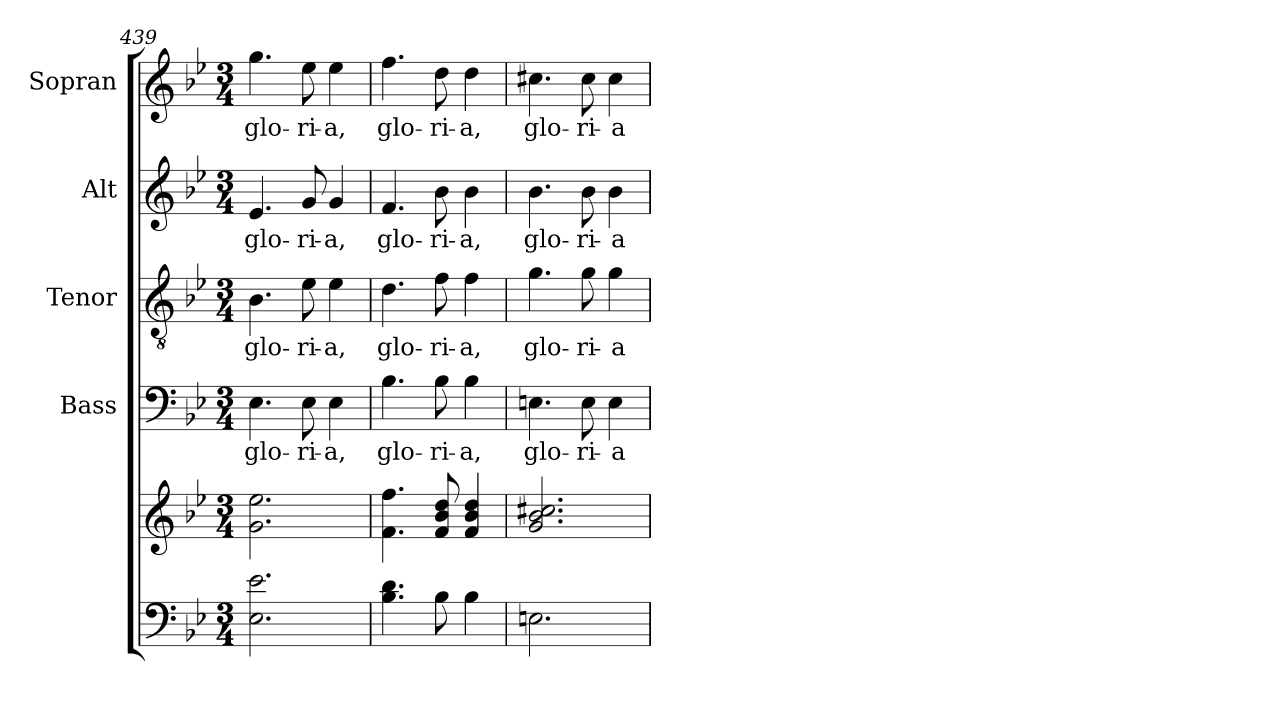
**kern	**kern	**kern	**text	**kern	**text	**kern	**text	**kern	**text
*part5	*part5	*part4	*part4	*part3	*part3	*part2	*part2	*part1	*part1
*staff6	*staff5	*staff4	*staff4	*staff3	*staff3	*staff2	*staff2	*staff1	*staff1
*	*	*I"Bass	*	*I"Tenor	*	*I"Alt	*	*I"Sopran	*
*	*	*I'B.	*	*I'T.	*	*I'A.	*	*I'S.	*
!!LO:PB:g=z
*clefF4	*clefG2	*clefF4	*	*clefGv2	*	*clefG2	*	*clefG2	*
*k[b-e-]	*k[b-e-]	*k[b-e-]	*	*k[b-e-]	*	*k[b-e-]	*	*k[b-e-]	*
*B-:	*B-:	*B-:	*	*B-:	*	*B-:	*	*B-:	*
*M3/4	*M3/4	*M3/4	*	*M3/4	*	*M3/4	*	*M3/4	*
=439	=439	=439	=439	=439	=439	=439	=439	=439	=439
!	!	!	!LO:LY:b	!	!LO:LY:b	!	!LO:LY:b	!	!LO:LY:b
2.E-\ 2.e-\	2.g\ 2.ee-\	4.E-\	glo-	4.B-\	glo-	4.e-/	glo-	4.gg\	glo-
!	!	!	!LO:LY:b	!	!LO:LY:b	!	!LO:LY:b	!	!LO:LY:b
.	.	8E-\	-ri-	8e-\	-ri-	8g/	-ri-	8ee-\	-ri-
!	!	!	!LO:LY:b	!	!LO:LY:b	!	!LO:LY:b	!	!LO:LY:b
.	.	4E-\	-a,	4e-\	-a,	4g/	-a,	4ee-\	-a,
=440	=440	=440	=440	=440	=440	=440	=440	=440	=440
!	!	!	!LO:LY:b	!	!LO:LY:b	!	!LO:LY:b	!	!LO:LY:b
4.B-\ 4.d\	4.f\ 4.ff\	4.B-\	glo-	4.d\	glo-	4.f/	glo-	4.ff\	glo-
!	!	!	!LO:LY:b	!	!LO:LY:b	!	!LO:LY:b	!	!LO:LY:b
8B-\	8f/ 8b-/ 8dd/	8B-\	-ri-	8f\	-ri-	8b-\	-ri-	8dd\	-ri-
!	!	!	!LO:LY:b	!	!LO:LY:b	!	!LO:LY:b	!	!LO:LY:b
4B-\	4f/ 4b-/ 4dd/	4B-\	-a,	4f\	-a,	4b-\	-a,	4dd\	-a,
=441	=441	=441	=441	=441	=441	=441	=441	=441	=441
!	!	!	!LO:LY:b	!	!LO:LY:b	!	!LO:LY:b	!	!LO:LY:b
2.En\	2.g/ 2.b-/ 2.cc#X/	4.En\	glo-	4.g\	glo-	4.b-\	glo-	4.cc#X\	glo-
!	!	!	!LO:LY:b	!	!LO:LY:b	!	!LO:LY:b	!	!LO:LY:b
.	.	8E\	-ri-	8g\	-ri-	8b-\	-ri-	8cc#\	-ri-
!	!	!	!LO:LY:b	!	!LO:LY:b	!	!LO:LY:b	!	!LO:LY:b
.	.	4E\	-a	4g\	-a	4b-\	-a	4cc#\	-a
=	=	=	=	=	=	=	=	=	=
*-	*-	*-	*-	*-	*-	*-	*-	*-	*-
